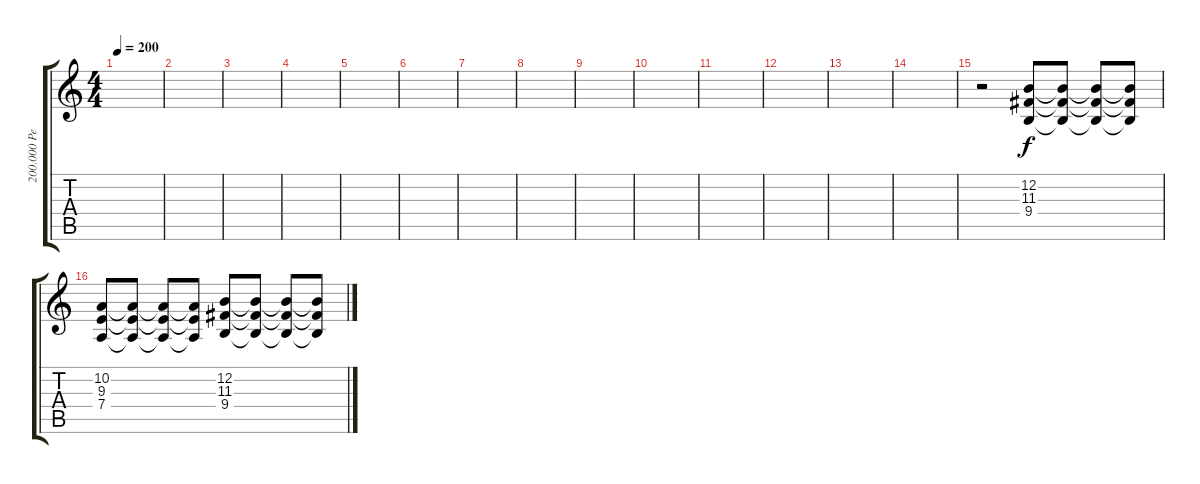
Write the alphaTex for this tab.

\track ("200.000 Personas (Gritos y Coros)" "200.000 Pe") {instrument applause}
\staff {score tabs}
\tuning (E4 B3 G3 D3 A2 E2) {hide}
\ts (4 4)
\tempo 200
\clef g2
\ks c
|
|
|
|
|
|
|
|
|
|
|
|
|
|
r.2 (12.2 11.3 9.4).8{instrument applause} (12.2{t} 11.3{t} 9.4{t}).8 (12.2{t} 11.3{t} 9.4{t}).8 (12.2{t} 11.3{t} 9.4{t}).8 |
(10.2 9.3 7.4).8{volume 16} (10.2{t} 9.3{t} 7.4{t}).8{volume 12} (10.2{t} 9.3{t} 7.4{t}).8{volume 11} (10.2{t} 9.3{t} 7.4{t}).8{volume 9} (12.2 11.3 9.4).8{volume 16} (12.2{t} 11.3{t} 9.4{t}).8{volume 12} (12.2{t} 11.3{t} 9.4{t}).8{volume 11} (12.2{t} 11.3{t} 9.4{t}).8{volume 9}
